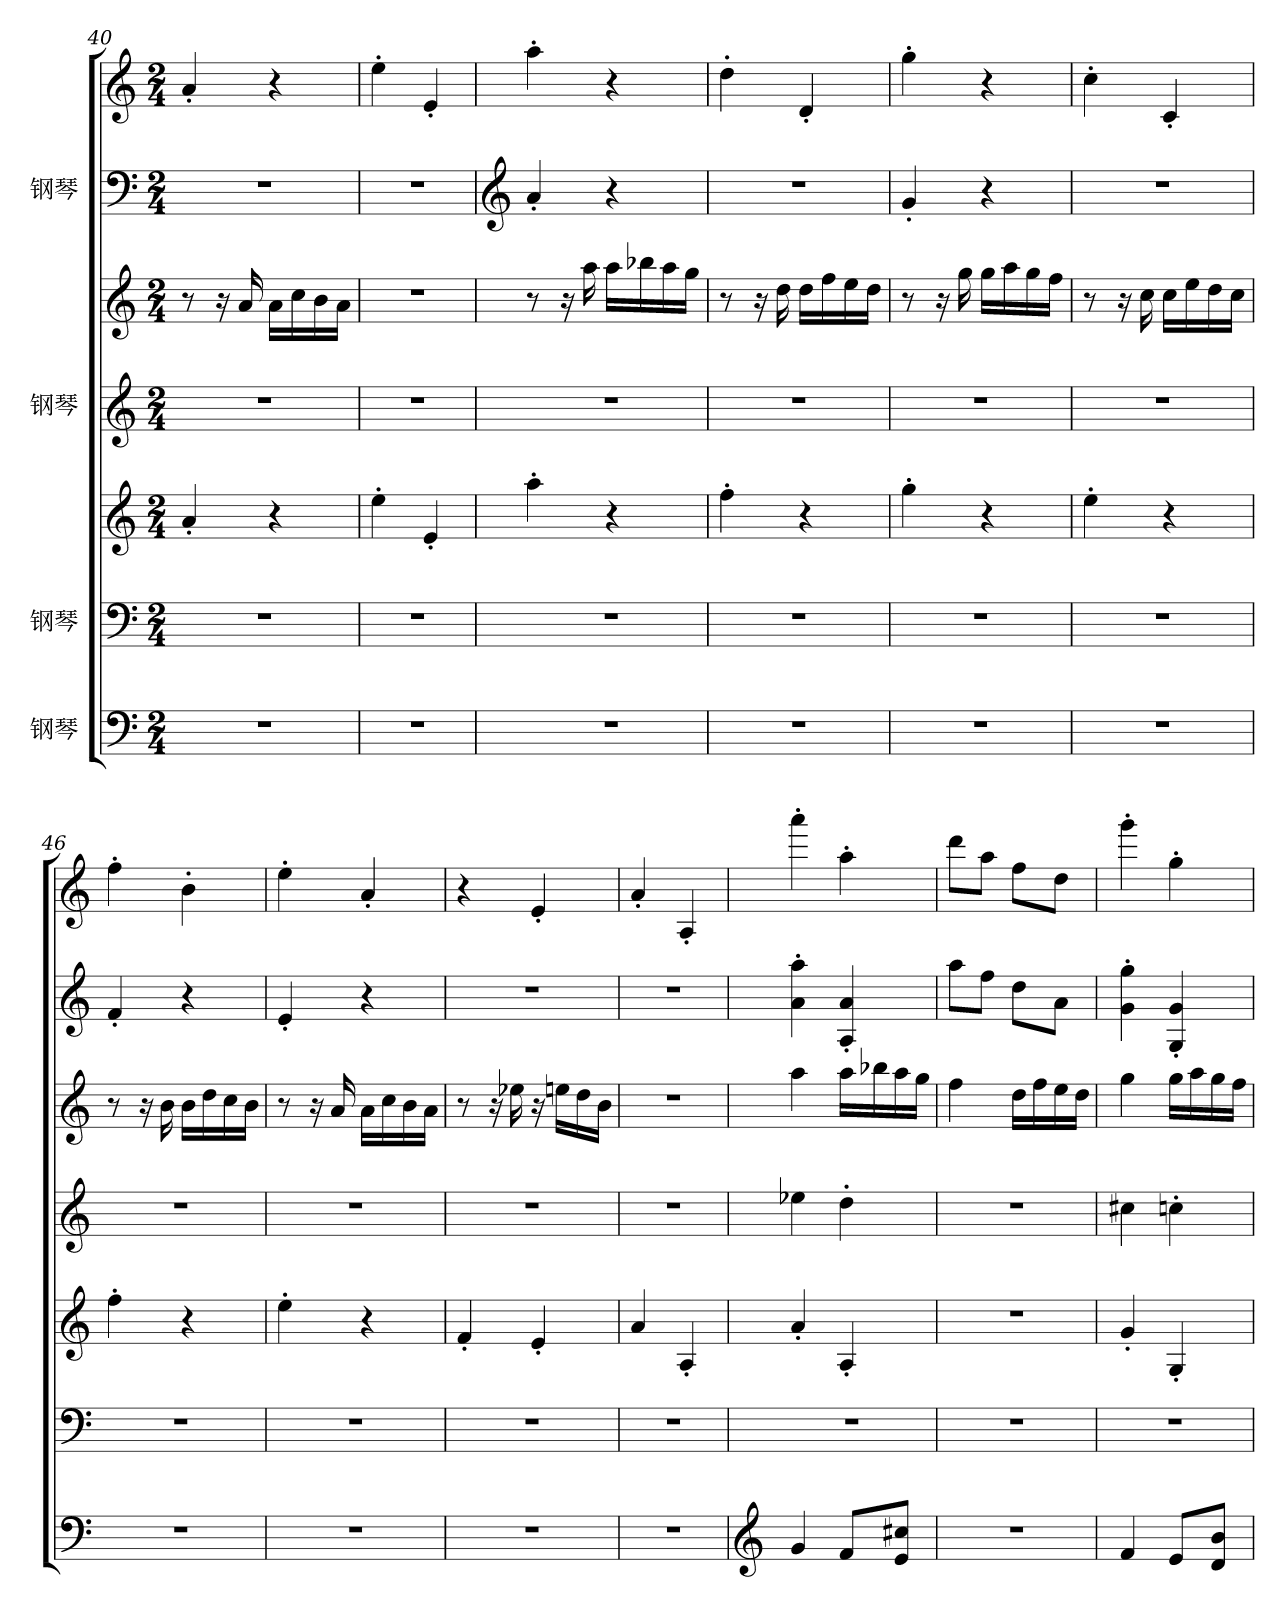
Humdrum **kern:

**kern	**kern	**kern	**kern	**kern	**kern	**kern
*part4	*part3	*part3	*part2	*part2	*part1	*part1
*staff7	*staff6	*staff5	*staff4	*staff3	*staff2	*staff1
*I"钢琴	*I"钢琴	*	*I"钢琴	*	*I"钢琴	*
!!LO:PB:g=z
*clefF4	*clefF4	*clefG2	*clefG2	*clefG2	*clefF4	*clefG2
*k[]	*k[]	*k[]	*k[]	*k[]	*k[]	*k[]
*M2/4	*M2/4	*M2/4	*M2/4	*M2/4	*M2/4	*M2/4
=40	=40	=40	=40	=40	=40	=40
2r	2r	4a'/	2r	8r	2r	4a'/
.	.	.	.	16r	.	.
.	.	.	.	16a/	.	.
.	.	4r	.	16a\LL	.	4r
.	.	.	.	16cc\	.	.
.	.	.	.	16b\	.	.
.	.	.	.	16a\JJ	.	.
=41	=41	=41	=41	=41	=41	=41
2r	2r	4ee'\	2r	2r	2r	4ee'\
.	.	4e'/	.	.	.	4e'/
=42	=42	=42	=42	=42	=42	=42
*	*	*	*	*	*clefG2	*
2r	2r	4aa'\	2r	8r	4a'/	4aa'\
.	.	.	.	16r	.	.
.	.	.	.	16aa\	.	.
.	.	4r	.	16aa\LL	4r	4r
.	.	.	.	16bb-X\	.	.
.	.	.	.	16aa\	.	.
.	.	.	.	16gg\JJ	.	.
=43	=43	=43	=43	=43	=43	=43
2r	2r	4ff'\	2r	8r	2r	4dd'\
.	.	.	.	16r	.	.
.	.	.	.	16dd\	.	.
.	.	4r	.	16dd\LL	.	4d'/
.	.	.	.	16ff\	.	.
.	.	.	.	16ee\	.	.
.	.	.	.	16dd\JJ	.	.
=44	=44	=44	=44	=44	=44	=44
2r	2r	4gg'\	2r	8r	4g'/	4gg'\
.	.	.	.	16r	.	.
.	.	.	.	16gg\	.	.
.	.	4r	.	16gg\LL	4r	4r
.	.	.	.	16aa\	.	.
.	.	.	.	16gg\	.	.
.	.	.	.	16ff\JJ	.	.
=45	=45	=45	=45	=45	=45	=45
2r	2r	4ee'\	2r	8r	2r	4cc'\
.	.	.	.	16r	.	.
.	.	.	.	16cc\	.	.
.	.	4r	.	16cc\LL	.	4c'/
.	.	.	.	16ee\	.	.
.	.	.	.	16dd\	.	.
.	.	.	.	16cc\JJ	.	.
!!LO:PB:g=z
=46	=46	=46	=46	=46	=46	=46
2r	2r	4ff'\	2r	8r	4f'/	4ff'\
.	.	.	.	16r	.	.
.	.	.	.	16b\	.	.
.	.	4r	.	16b\LL	4r	4b'\
.	.	.	.	16dd\	.	.
.	.	.	.	16cc\	.	.
.	.	.	.	16b\JJ	.	.
=47	=47	=47	=47	=47	=47	=47
2r	2r	4ee'\	2r	8r	4e'/	4ee'\
.	.	.	.	16r	.	.
.	.	.	.	16a/	.	.
.	.	4r	.	16a\LL	4r	4a'/
.	.	.	.	16cc\	.	.
.	.	.	.	16b\	.	.
.	.	.	.	16a\JJ	.	.
=48	=48	=48	=48	=48	=48	=48
2r	2r	4f'/	2r	8r	2r	4r
.	.	.	.	16r	.	.
.	.	.	.	16ee-X\	.	.
.	.	4e'/	.	16r	.	4e'/
.	.	.	.	16een\LL	.	.
.	.	.	.	16dd\	.	.
.	.	.	.	16b\JJ	.	.
=49	=49	=49	=49	=49	=49	=49
2r	2r	4a/	2r	2r	2r	4a'/
.	.	4A'/	.	.	.	4A'/
=50	=50	=50	=50	=50	=50	=50
*clefG2	*	*	*	*	*	*
4g/	2r	4a'/	4ee-X\	4aa\	4a\' 4aa\'	4aaa'\
8f/L	.	4A'/	4dd'\	16aa\LL	4A/' 4a/'	4aa'\
.	.	.	.	16bb-X\	.	.
8e/ 8cc#X/J	.	.	.	16aa\	.	.
.	.	.	.	16gg\JJ	.	.
=51	=51	=51	=51	=51	=51	=51
2r	2r	2r	2r	4ff\	8aa\L	8ddd\L
.	.	.	.	.	8ff\J	8aa\J
.	.	.	.	16dd\LL	8dd\L	8ff\L
.	.	.	.	16ff\	.	.
.	.	.	.	16ee\	8a\J	8dd\J
.	.	.	.	16dd\JJ	.	.
!!LO:PB:g=z
=52	=52	=52	=52	=52	=52	=52
4f/	2r	4g'/	4cc#X\	4gg\	4g\' 4gg\'	4ggg'\
8e/L	.	4G'/	4ccn'\	16gg\LL	4G/' 4g/'	4gg'\
.	.	.	.	16aa\	.	.
8d/ 8b/J	.	.	.	16gg\	.	.
.	.	.	.	16ff\JJ	.	.
=	=	=	=	=	=	=
*-	*-	*-	*-	*-	*-	*-
